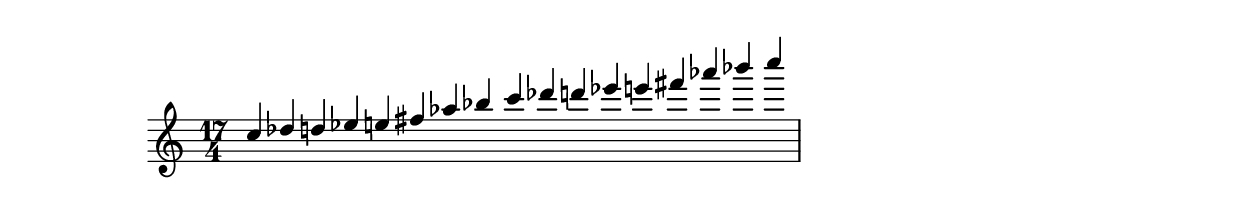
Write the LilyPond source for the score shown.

\version "2.18.2" \score { \new Staff << \new Voice { \set midiInstrument = #"piano" \voiceOne
 \key c \major \time 17/4
\override Voice.TextScript.font-size = #-4
 { c'' des'' d'' ees'' e'' fis'' aes'' bes'' c''' des''' d''' ees''' e''' fis''' aes''' bes''' c''''  } 
 } >> \layout { } \midi { \context { \Staff \remove "Staff_performer" }
\context { \Voice \consists "Staff_performer" } \tempo 2 = 60 } }
\paper{oddHeaderMarkup = ##f oddFooterMarkup = ##f}
